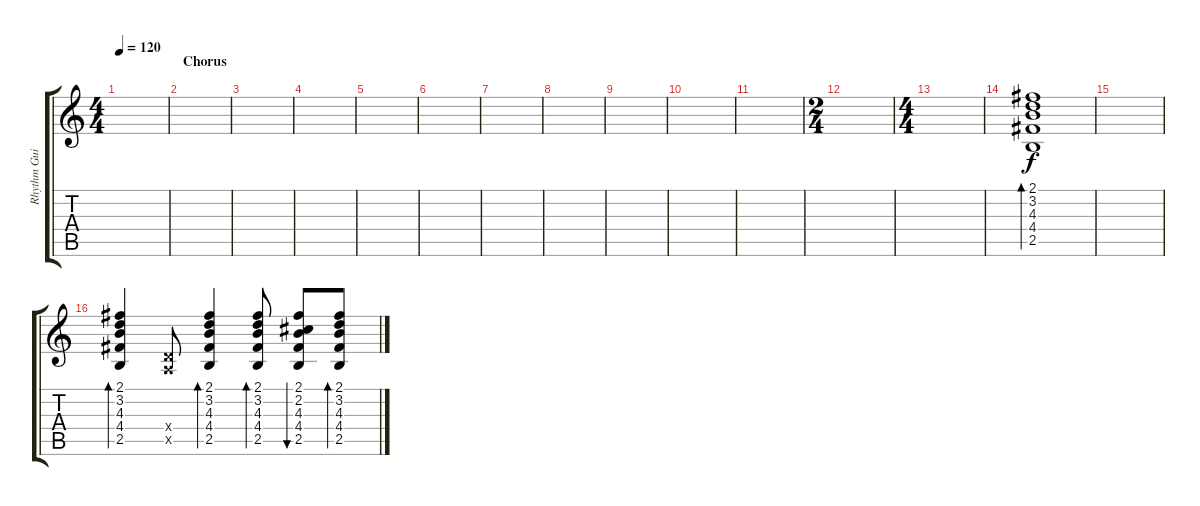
\track ("Rhythm Guitar (Mson)" "Rhythm Gui") {instrument overdrivenguitar}
\staff {score tabs}
\tuning (E4 B3 G3 D3 A2 E2) {hide}
\ts (4 4)
\tempo 120
\clef g2
\ks c
|
\section ("" "Chorus")
|
|
|
|
|
|
|
|
|
|
\ts (2 4)
|
\ts (4 4)
|
(2.1 3.2 4.3 4.4 2.5).1{bd 60} |
|
(2.1 3.2 4.3 4.4 2.5).4{bd 60} (0.4{x} 0.5{x}).8 (2.1 3.2 4.3 4.4 2.5).4{bd 60} (2.1 3.2 4.3 4.4 2.5).8{bd 60} (2.1 2.2 4.3 4.4 2.5).8{bu 60} (2.1 3.2 4.3 4.4 2.5).8{bd 60}
